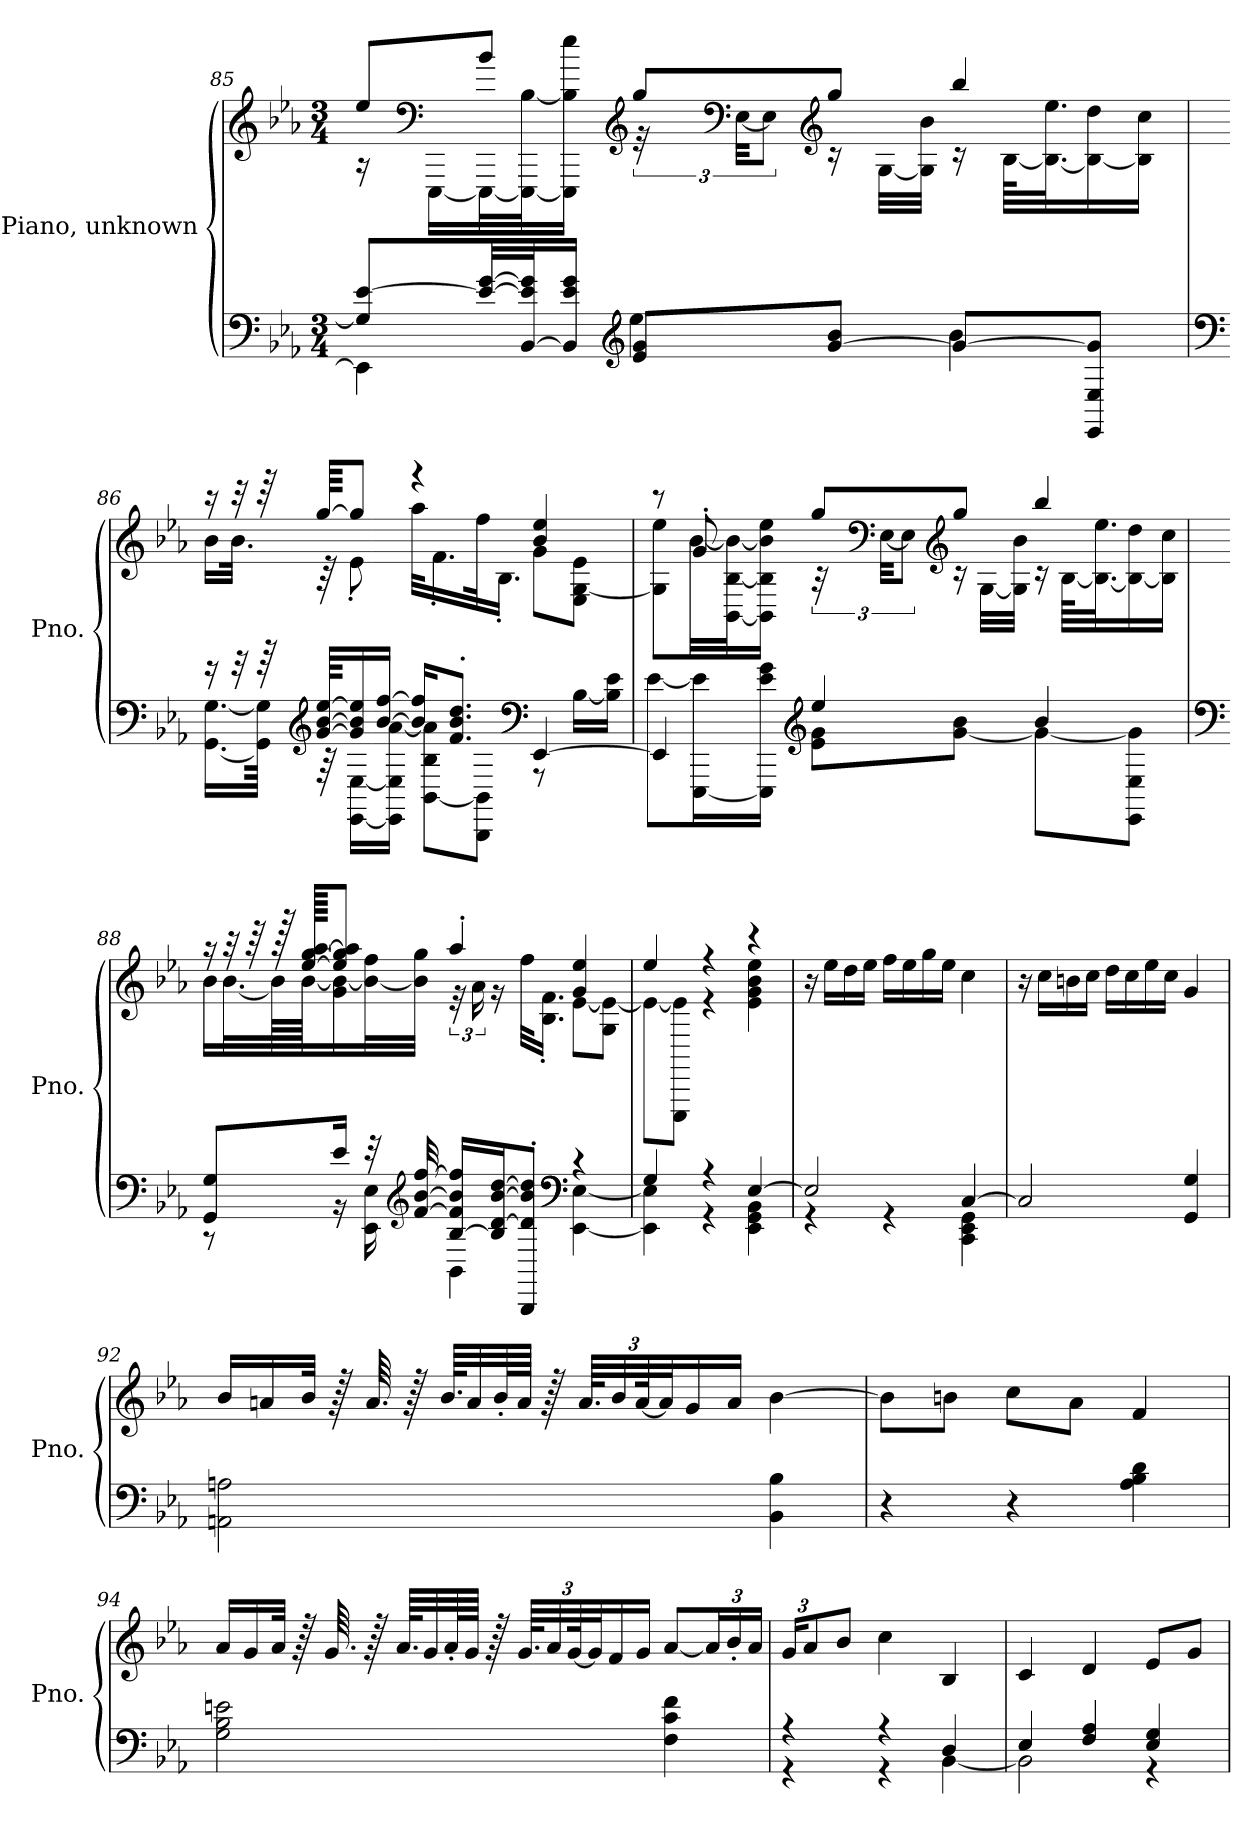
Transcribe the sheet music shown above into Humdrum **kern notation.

**kern	**kern
*part1	*part1
*staff2	*staff1
*I"Piano, unknown	*
*I'Pno.	*
!!LO:LB:g=z
*clefF4	*clefG2
*k[b-e-a-]	*k[b-e-a-]
*M3/4	*M3/4
=85	=85
*^	*^
8G/] [8e-/L	4EE-\]	8ee-/L	16r
*	*	*clefF4	*
.	.	.	[16EEE-\LL
32e-/_ [32g/LL	.	8b-/J	32EEE-\L_
[32BB-/ 32e-/] 32g/]J	.	.	32EEE-\_ [32B-\J
16BB-/] 16e-/ 16g/JJ	.	.	16EEE-\] 16B-\] 16ee-\JJ
*clefG2	*	*clefG2	*
8e-/ 8g/L	4ee-\	8gg/L	48r
*	*	*clefF4	*
.	.	.	[48E-\KKL
.	.	.	12E-\J]
*	*	*clefG2	*
[8g/ 8b-/J	.	8gg/J	16r
.	.	.	[32G\LLL
.	.	.	32G\] 32b-\JJJ
8g/L_	4b-\	4bb-/	16r
.	.	.	[64B-\KLLL
.	.	.	32.B-\_ 32.ee-\J
8EE-/ 8E-/ 8g/]J	.	.	16B-\_ 16dd\
.	.	.	16B-\] 16cc\JJ
!!LO:LB:g=z	!!
=86	=86	=86	=86
*clefF4	*	*	*
16r	[16.GG\ [16.G\LL	16r	16b-\LL
32r	.	32r	32.b-\JJk
64r	64GG\] 64G\]JJkk	64r	.
*clefG2	*	*	*
[64g/ [64b-/ [64ee-/KKLL	64r	[64gg/KKKL	64r
16g/] 16b-/] 16ee-/]	[16EE-\ [16E-\LL	8gg/J]	8e-'\
[16b-/ [16ff/JJ	16EE-\] 16E-\] [16a-\JJ	.	.
16b-/] 16ff/]KL	[8BB-\ 8B-\ 8a-\]L	4r	32aa-\KLL
.	.	.	16.f'\
8.f/' 8.b-/' 8.dd/'J	.	.	.
.	8BBB-\ 8BB-\]J	.	32ff\K
.	.	.	16.B-'\JJ
*clefF4	*	*	*
[4EE-/	8r	4b-/ 4ee-/	8g\L
.	[16B-\LL	.	8E-\ [8G\ 8e-\J
.	16B-\] 16e-\JJ	.	.
!!LO:LB:g=z	!!
=87	=87	=87	=87
4EE-/]	[8e-\L	8r	8G\] 8ee-\L
.	[16EEE-\ 16e-\]L	8g'/	[32b-\LL
.	.	.	[32BB-\ [32B-\ 32b-\_J
.	16EEE-\] 16e-\ 16g\JJ	.	16BB-\] 16B-\] 16b-\] 16ee-\JJ
*clefG2	*	*	*
4ee-/	8e-\ 8g\L	8gg/L	48r
*	*	*clefF4	*
.	.	.	[48E-\KKL
.	.	.	12E-\J]
*	*	*clefG2	*
.	[8g\ 8b-\J	8gg/J	16r
.	.	.	[32G\LLL
.	.	.	32G\] 32b-\JJJ
4b-/	8g\L_	4bb-/	16r
.	.	.	[64B-\KLLL
.	.	.	32.B-\_ 32.ee-\J
.	8EE-\ 8E-\ 8g\]J	.	16B-\_ 16dd\
.	.	.	16B-\] 16cc\JJ
!!LO:LB:g=z	!!
=88	=88	=88	=88
*clefF4	*	*	*
8GG/ 8G/L	8r	16r	16b-\LL
.	.	32r	[32.b-\L
.	.	64r	.
.	.	128r	128b-\LL]
.	.	[128ee-/ [128gg/ [128aa-/KKKKL	[128b-\JJJ
16e-/Jk	16r	8ee-/] 8gg/] 8aa-/]J	16g\ 16b-\_
32r	16EE-\ 16E-\	.	32b-\_ 32ff\L
*clefG2	*	*	*
[32f/ [32b-/ [32ff/	.	.	32b-\] 32gg\JJJ
[16B-/ 16f/] 16b-/] 16ff/]LL	4BB-\	4aa-'/	48r
.	.	.	24a-\
16B-/] [16d/ [16b-/ [16dd/J	.	.	16r
8BBB-/' 8d/]' 8b-/]' 8dd/]'J	.	.	32ff\KLL
.	.	.	16.B-\' 16.f\'JJ
*clefF4	*	*	*
4r	[4EE-\ [4E-\	4g/ 4ee-/	[8e-\L
.	.	.	8G\ 8e-\_J
=89	=89	=89	=89
4G/	4EE-\] 4E-\]	4ee-/	8e-\L_
.	.	.	8EEE-\ 8e-\]J
4r	4r	4r	4r
[4E-/	4EE-\ 4GG\ 4BB-\	4r	4e-\ 4g\ 4b-\ 4ee-\
*	*	*v	*v
=90	=90	=90
2E-/]	4r	16r
.	.	16ee-\LL
.	.	16dd\
.	.	16ee-\JJ
.	4r	16ff\LL
.	.	16ee-\
.	.	16gg\
.	.	16ee-\JJ
[4C/	4CC\ 4EE-\ 4GG\	4cc\
*v	*v	*
!!LO:PB:g=z
=91	=91
2C/]	16r
.	16cc\LL
.	16bn\
.	16cc\JJ
.	16dd\LL
.	16cc\
.	16ee-\
.	16cc\JJ
4GG/ 4G/	4g/
=92	=92
2AAn\ 2An\	16b-/LL
.	16an/
.	32b-/JJk
.	128r
.	64.a/
.	128r
.	64.b-/KLLL
.	32a/
.	64b-'/L
.	64a/JJJJ
.	128r
.	64.a/KLLL
*	*Xbrackettup
.	48b-/
.	[96a/K
.	32a/J]
.	16g/
.	16a/JJ
4BB-\ 4B-\	[4b-\
=93	=93
4r	8b-\L]
.	8bn\J
4r	8cc\L
.	8a-\J
4A-\ 4B-\ 4d\	4f/
!!LO:LB:g=z
=94	=94
2G\ 2B-\ 2en\	16a-/LL
.	16g/
.	32a-/JJk
.	128r
.	64.g/
.	128r
.	64.a-/KLLL
.	32g/
.	64a-'/L
.	64g/JJJJ
.	128r
.	64.g/KLLL
.	48a-/
.	[96g/K
.	32g/J]
.	16f/
.	16g/JJ
4F\ 4c\ 4f\	[8a-/L
.	24a-/L]
.	24b-'/
.	24a-/JJ
=95	=95
*^	*
4r	4r	24g/KL
.	.	12a-/
.	.	8b-/J
4r	4r	4cc\
4D/	[4BB-\	4B-/
=96	=96	=96
4E-/	2BB-\]	4c/
4F/ 4A-/	.	4d/
4E-/ 4G/	4r	8e-/L
.	.	8g/J
*v	*v	*
=	=
*-	*-
